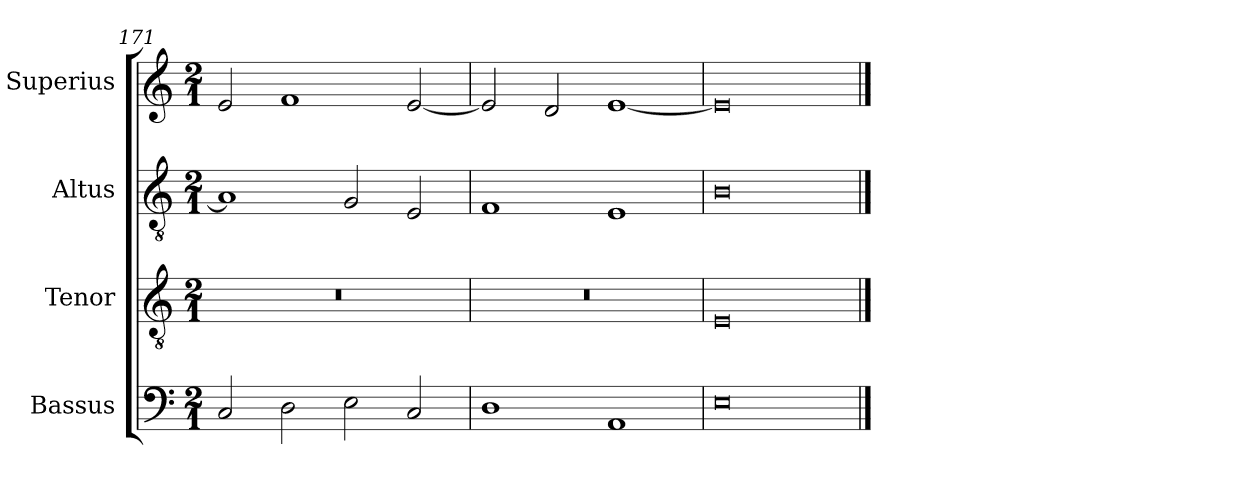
**kern	**kern	**kern	**kern
*part4	*part3	*part2	*part1
*staff4	*staff3	*staff2	*staff1
*I"Bassus	*I"Tenor	*I"Altus	*I"Superius
*I'B	*I'T	*I'A	*I'S
*clefF4	*clefGv2	*clefGv2	*clefG2
*k[]	*k[]	*k[]	*k[]
*M2/1	*M2/1	*M2/1	*M2/1
=171	=171	=171	=171
2C	0r	1A]	2e
2D	.	.	1f
2E	.	2G	.
2C	.	2E	[2e
=172	=172	=172	=172
1D	0r	1F	2e]
.	.	.	2d
1AA	.	1E	[1e
=173	=173	=173	=173
0E	0E	0B	0e]
==	==	==	==
*-	*-	*-	*-
